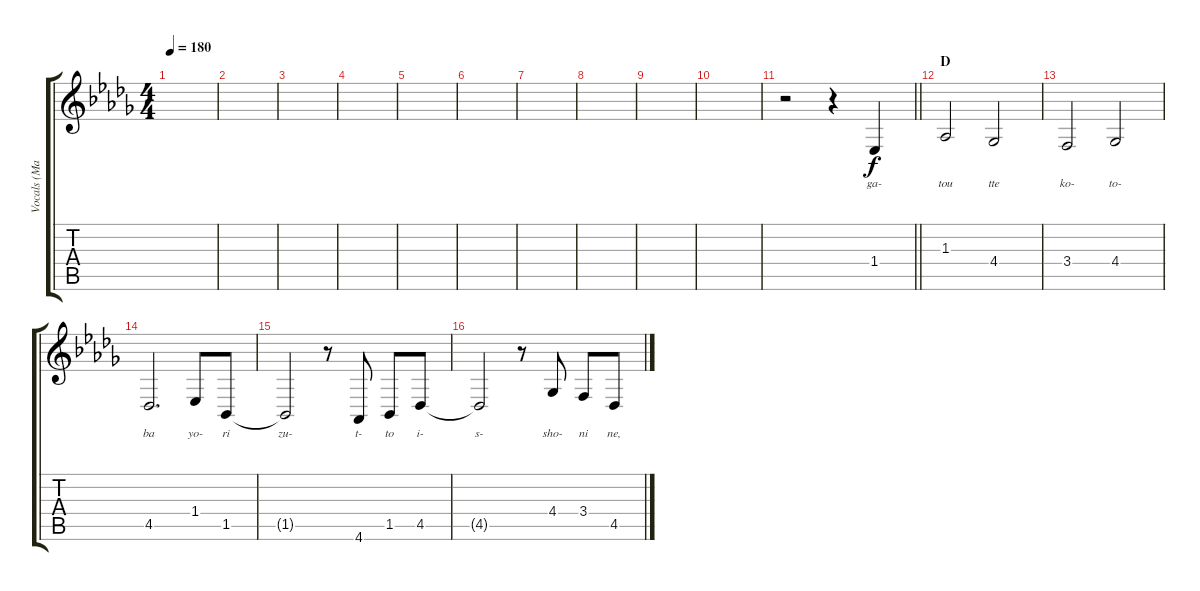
\track ("Vocals (Manabe Nodoka)" "Vocals (Ma") {instrument altosax}
\staff {score tabs}
\tuning (E4 B3 G3 D3 A2 E2) {hide}
\ts (4 4)
\tempo 180
\clef g2
\ks db
|
|
|
|
|
|
|
|
|
|
\barLineRight lightlight
r.2 r.4 1.4.4{lyrics (0 "ga-") lyrics (1 "") lyrics (2 "") lyrics (3 "") lyrics (4 "")} |
\section ("" "D")
1.3.2{lyrics (0 "tou") lyrics (1 "") lyrics (2 "") lyrics (3 "") lyrics (4 "")} 4.4.2{lyrics (0 "tte") lyrics (1 "") lyrics (2 "") lyrics (3 "") lyrics (4 "")} |
3.4.2{lyrics (0 "ko-") lyrics (1 "") lyrics (2 "") lyrics (3 "") lyrics (4 "")} 4.4.2{lyrics (0 "to-") lyrics (1 "") lyrics (2 "") lyrics (3 "") lyrics (4 "")} |
4.5.2{d lyrics (0 "ba") lyrics (1 "") lyrics (2 "") lyrics (3 "") lyrics (4 "")} 1.4.8{lyrics (0 "yo-") lyrics (1 "") lyrics (2 "") lyrics (3 "") lyrics (4 "")} 1.5.8{lyrics (0 "ri") lyrics (1 "") lyrics (2 "") lyrics (3 "") lyrics (4 "")} |
1.5{t}.2{lyrics (0 "zu-") lyrics (1 "") lyrics (2 "") lyrics (3 "") lyrics (4 "")} r.8 4.6.8{lyrics (0 "t-") lyrics (1 "") lyrics (2 "") lyrics (3 "") lyrics (4 "")} 1.5.8{lyrics (0 "to") lyrics (1 "") lyrics (2 "") lyrics (3 "") lyrics (4 "")} 4.5.8{lyrics (0 "i-") lyrics (1 "") lyrics (2 "") lyrics (3 "") lyrics (4 "")} |
4.5{t}.2{lyrics (0 "s-") lyrics (1 "") lyrics (2 "") lyrics (3 "") lyrics (4 "")} r.8 4.4.8{lyrics (0 "sho-") lyrics (1 "") lyrics (2 "") lyrics (3 "") lyrics (4 "")} 3.4.8{lyrics (0 "ni") lyrics (1 "") lyrics (2 "") lyrics (3 "") lyrics (4 "")} 4.5.8{lyrics (0 "ne,") lyrics (1 "") lyrics (2 "") lyrics (3 "") lyrics (4 "")}
